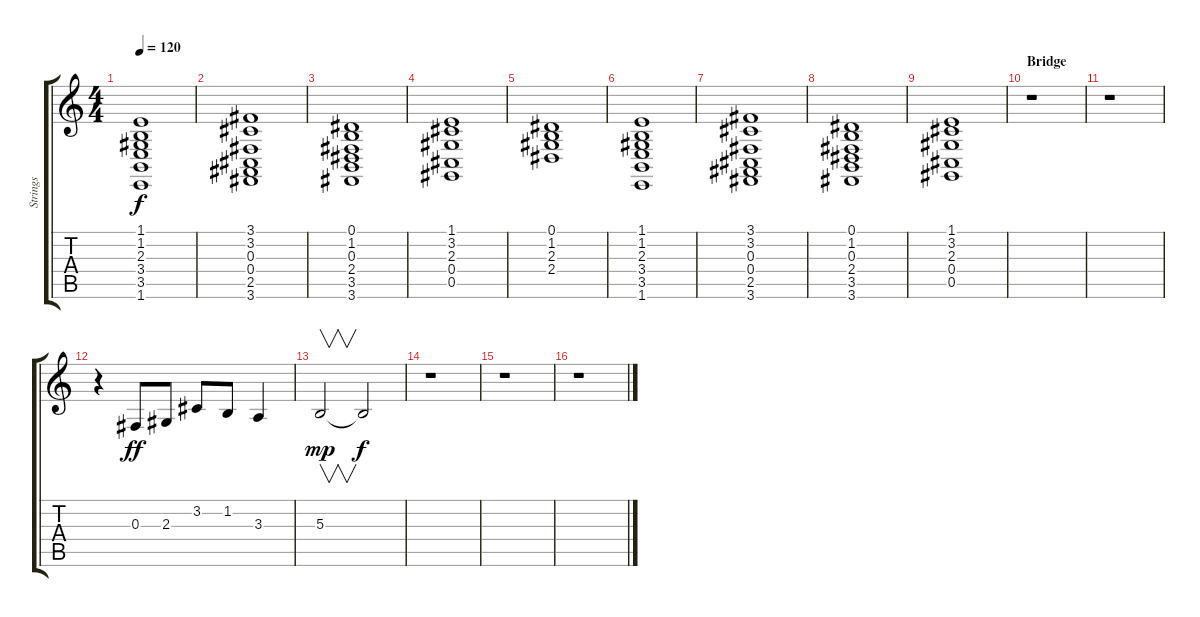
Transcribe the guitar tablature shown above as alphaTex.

\track ("Strings" "Strings") {instrument synthstrings1}
\staff {score tabs}
\tuning (Eb4 Bb3 Gb3 Db3 Ab2 Eb2) {hide}
\ts (4 4)
\tempo 120
\clef g2
\ks c
(1.1 1.2 2.3 3.4 3.5 1.6).1{dy f} |
(3.1 3.2 0.3 0.4 2.5 3.6).1 |
(0.1 1.2 0.3 2.4 3.5 3.6).1 |
(1.1 3.2 2.3 0.4 0.5).1 |
(0.1 1.2 2.3 2.4).1 |
(1.1 1.2 2.3 3.4 3.5 1.6).1 |
(3.1 3.2 0.3 0.4 2.5 3.6).1 |
(0.1 1.2 0.3 2.4 3.5 3.6).1 |
(1.1 3.2 2.3 0.4 0.5).1 |
\section ("" "Bridge")
r.1 |
r.1 |
r.4 0.3.8{dy ff} 2.3.8 3.2.8 1.2.8 3.3.4 |
5.3.2{v dy mp} 5.3{t}.2{dy f} |
r.1 |
r.1 |
r.1
